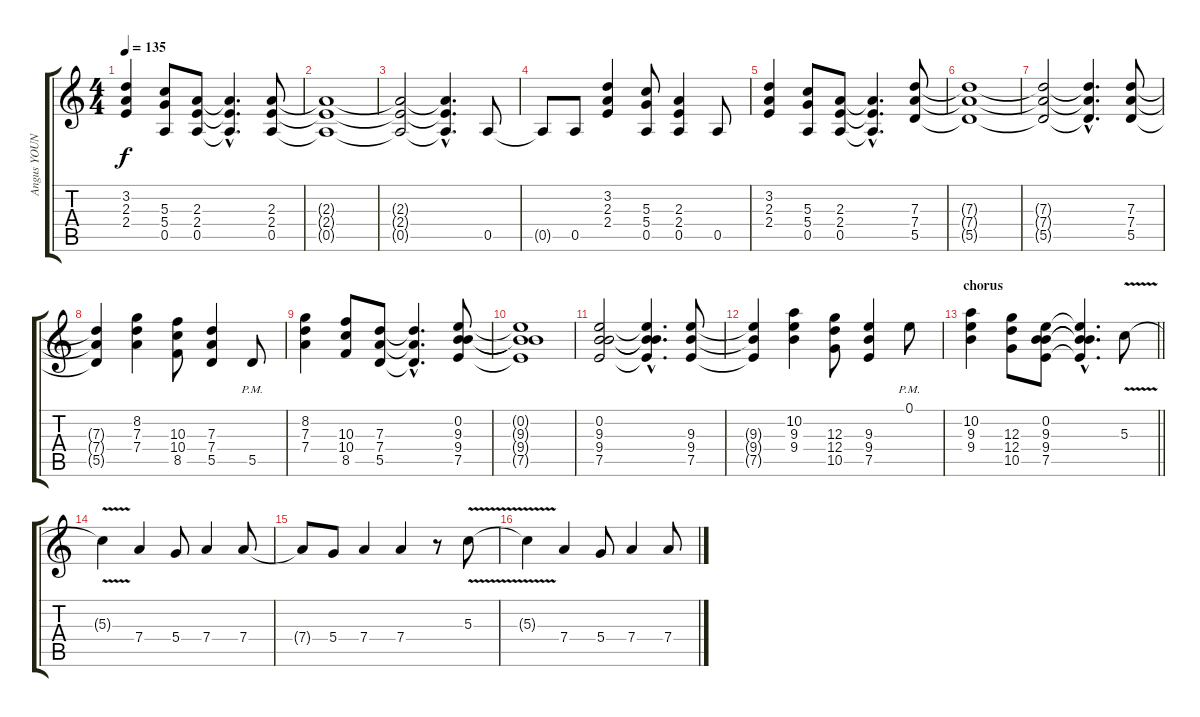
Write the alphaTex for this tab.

\track ("Angus YOUNG (Lead Guitar)" "Angus YOUN") {instrument distortionguitar}
\staff {score tabs}
\tuning (E4 B3 G3 D3 A2 E2) {hide}
\ts (4 4)
\tempo 135
\clef g2
\ks c
(3.2 2.3 2.4).4{dy f} (5.3 5.4 0.5).8 (2.3 2.4 0.5).8 (2.3{hac t} 2.4{hac t} 0.5{hac t}).4{d} (2.3 2.4 0.5).8 |
(2.3{t} 2.4{t} 0.5{t}).1 |
(2.3{t} 2.4{t} 0.5{t}).2 (2.3{hac t} 2.4{hac t} 0.5{hac t}).4{d} 0.5.8 |
0.5{t}.8 0.5.8 (3.2 2.3 2.4).4 (5.3 5.4 0.5).8 (2.3 2.4 0.5).4 0.5.8 |
(3.2 2.3 2.4).4 (5.3 5.4 0.5).8 (2.3 2.4 0.5).8 (2.3{hac t} 2.4{hac t} 0.5{hac t}).4{d} (7.3 7.4 5.5).8 |
(7.3{t} 7.4{t} 5.5{t}).1 |
(7.3{t} 7.4{t} 5.5{t}).2 (7.3{hac t} 7.4{hac t} 5.5{hac t}).4{d} (7.3 7.4 5.5).8 |
(7.3{t} 7.4{t} 5.5{t}).4 (8.2 7.3 7.4).4 (10.3 10.4 8.5).8 (7.3 7.4 5.5).4 5.5{pm}.8 |
(8.2 7.3 7.4).4 (10.3 10.4 8.5).8 (7.3 7.4 5.5).8 (7.3{hac t} 7.4{hac t} 5.5{hac t}).4{d} (0.2 9.3 9.4 7.5).8 |
(0.2{t} 9.3{t} 9.4{t} 7.5{t}).1 |
(0.2 9.3 9.4 7.5).2 (0.2{hac t} 9.3{hac t} 9.4{hac t} 7.5{hac t}).4{d} (9.3 9.4 7.5).8 |
(9.3{t} 9.4{t} 7.5{t}).4 (10.2 9.3 9.4).4 (12.3 12.4 10.5).8 (9.3 9.4 7.5).4 0.1{pm}.8 |
\section ("" "chorus")
\barLineRight lightlight
(10.2 9.3 9.4).4 (12.3 12.4 10.5).8 (0.2 9.3 9.4 7.5).8 (0.2{hac t} 9.3{hac t} 9.4{hac t} 7.5{hac t}).4{d} 5.3{v}.8 |
5.3{t}.4 7.4.4 5.4.8 7.4.4 7.4.8 |
7.4{t}.8 5.4.8 7.4.4 7.4.4 r.8 5.3{v}.8 |
5.3{t}.4 7.4.4 5.4.8 7.4.4 7.4.8
